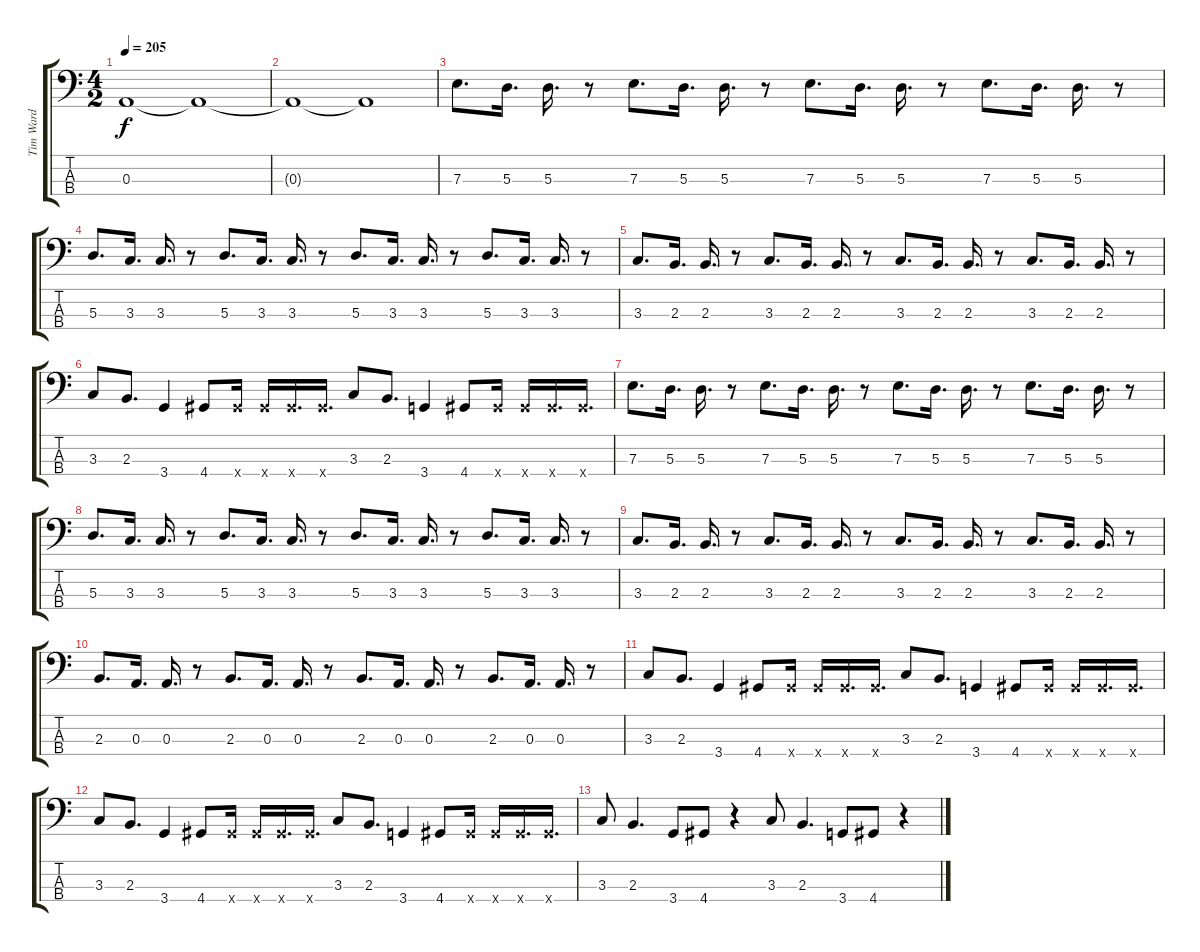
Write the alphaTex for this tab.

\track ("Tim Ward" "Tim Ward") {instrument electricbasspick}
\staff {score tabs}
\tuning (G2 D2 A1 E1) {hide}
\ts (4 2)
\tempo 205
\clef f4
\ks c
0.3{t}.1{dy f} 0.3{t}.1 |
0.3{t}.1 0.3{t}.1 |
7.3.8{d} 5.3.16{d} 5.3.16{d} r.8 7.3.8{d} 5.3.16{d} 5.3.16{d} r.8 7.3.8{d} 5.3.16{d} 5.3.16{d} r.8 7.3.8{d} 5.3.16{d} 5.3.16{d} r.8 |
5.3.8{d} 3.3.16{d} 3.3.16{d} r.8 5.3.8{d} 3.3.16{d} 3.3.16{d} r.8 5.3.8{d} 3.3.16{d} 3.3.16{d} r.8 5.3.8{d} 3.3.16{d} 3.3.16{d} r.8 |
3.3.8{d} 2.3.16{d} 2.3.16{d} r.8 3.3.8{d} 2.3.16{d} 2.3.16{d} r.8 3.3.8{d} 2.3.16{d} 2.3.16{d} r.8 3.3.8{d} 2.3.16{d} 2.3.16{d} r.8 |
3.3.8 2.3.8{d} 3.4.4 4.4.8 4.4{x}.16 4.4{x}.16 4.4{x}.16{d} 4.4{x}.16{d} 3.3.8 2.3.8{d} 3.4.4 4.4.8 4.4{x}.16 4.4{x}.16 4.4{x}.16{d} 4.4{x}.16{d} |
7.3.8{d} 5.3.16{d} 5.3.16{d} r.8 7.3.8{d} 5.3.16{d} 5.3.16{d} r.8 7.3.8{d} 5.3.16{d} 5.3.16{d} r.8 7.3.8{d} 5.3.16{d} 5.3.16{d} r.8 |
5.3.8{d} 3.3.16{d} 3.3.16{d} r.8 5.3.8{d} 3.3.16{d} 3.3.16{d} r.8 5.3.8{d} 3.3.16{d} 3.3.16{d} r.8 5.3.8{d} 3.3.16{d} 3.3.16{d} r.8 |
3.3.8{d} 2.3.16{d} 2.3.16{d} r.8 3.3.8{d} 2.3.16{d} 2.3.16{d} r.8 3.3.8{d} 2.3.16{d} 2.3.16{d} r.8 3.3.8{d} 2.3.16{d} 2.3.16{d} r.8 |
2.3.8{d} 0.3.16{d} 0.3.16{d} r.8 2.3.8{d} 0.3.16{d} 0.3.16{d} r.8 2.3.8{d} 0.3.16{d} 0.3.16{d} r.8 2.3.8{d} 0.3.16{d} 0.3.16{d} r.8 |
3.3.8{volume 5} 2.3.8{d} 3.4.4 4.4.8 4.4{x}.16 4.4{x}.16 4.4{x}.16{d} 4.4{x}.16{d} 3.3.8 2.3.8{d} 3.4.4 4.4.8 4.4{x}.16 4.4{x}.16 4.4{x}.16{d} 4.4{x}.16{d} |
3.3.8 2.3.8{d} 3.4.4 4.4.8 4.4{x}.16 4.4{x}.16 4.4{x}.16{d} 4.4{x}.16{d} 3.3.8 2.3.8{d} 3.4.4 4.4.8 4.4{x}.16 4.4{x}.16 4.4{x}.16{d} 4.4{x}.16{d} |
3.3.8 2.3.4{d} 3.4.8 4.4.8 r.4 3.3.8 2.3.4{d} 3.4.8 4.4.8 r.4
